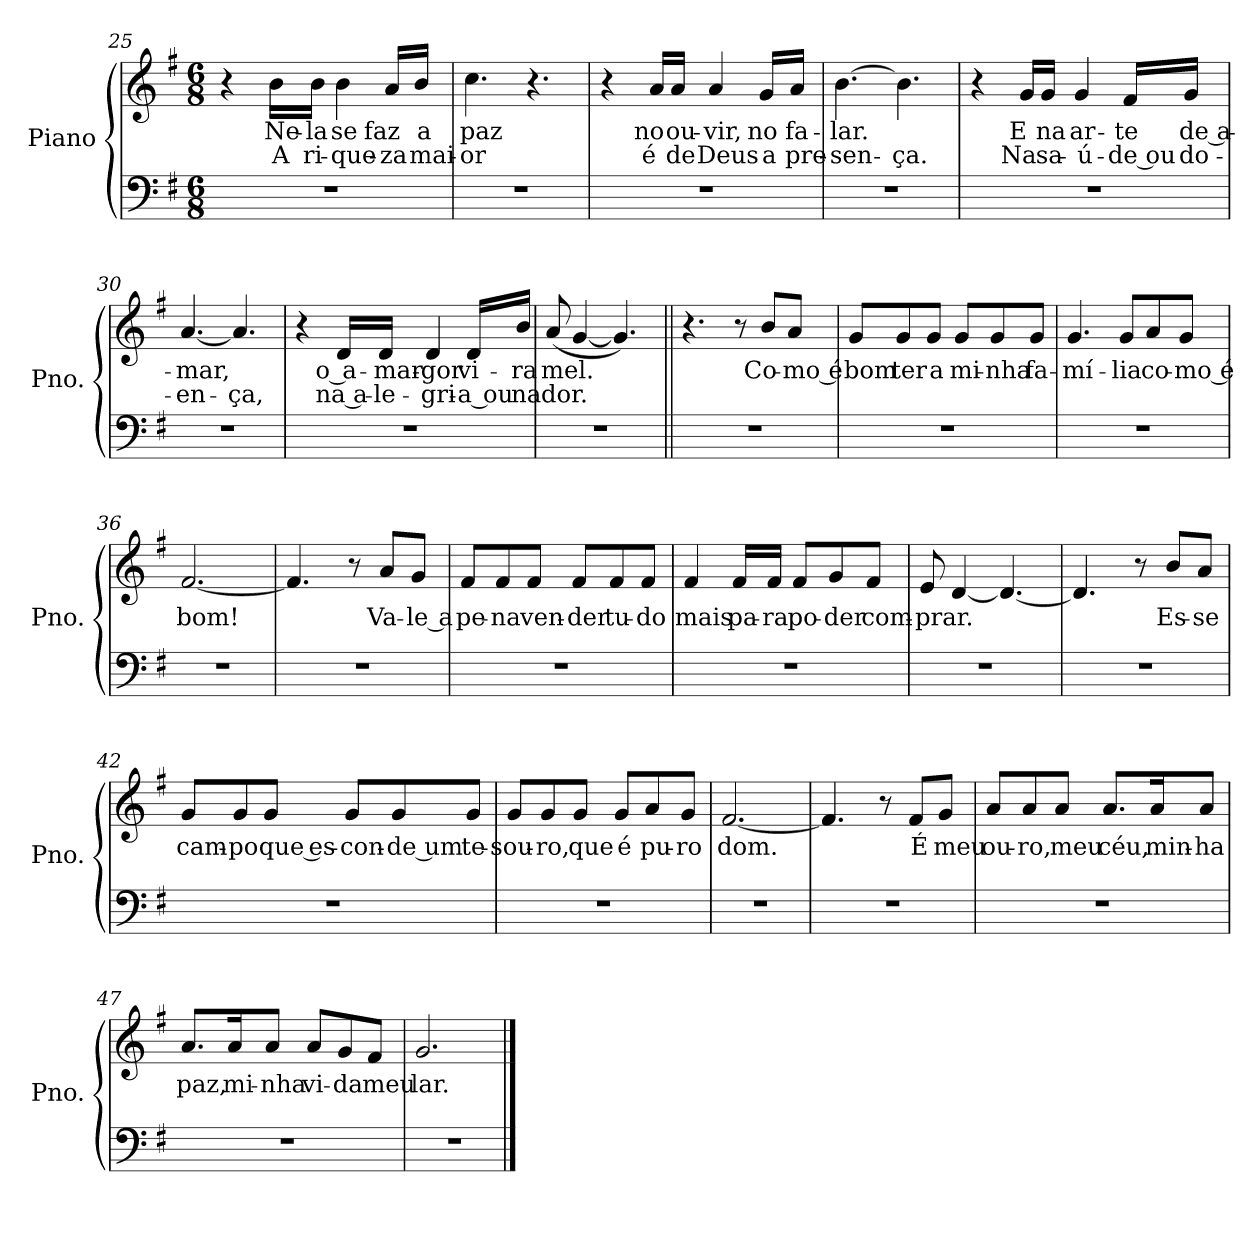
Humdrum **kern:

**kern	**kern	**text	**text
*part1	*part1	*part1	*part1
*staff2	*staff1	*staff1	*staff1
*I"Piano	*	*	*
*I'Pno.	*	*	*
!!LO:PB:g=z
*clefF4	*clefG2	*	*
*k[f#]	*k[f#]	*	*
*M6/8	*M6/8	*	*
=25	=25	=25	=25
2.r	4r	.	.
!	!	!LO:LY:b	!LO:LY:b
.	16b\LL	Ne-	A
!	!	!LO:LY:b	!LO:LY:b
.	16b\JJ	-la	ri-
!	!	!LO:LY:b	!LO:LY:b
.	4b\	se	-que-
!	!	!LO:LY:b	!LO:LY:b
.	16a/LL	faz	-za
!	!	!LO:LY:b	!LO:LY:b
.	16b/JJ	a	mai-
=26	=26	=26	=26
!	!	!LO:LY:b	!LO:LY:b
2.r	4.cc\	paz	-or
.	4.r	.	.
=27	=27	=27	=27
2.r	4r	.	.
!	!	!LO:LY:b	!LO:LY:b
.	16a/LL	no	é
!	!	!LO:LY:b	!LO:LY:b
.	16a/JJ	ou-	de
!	!	!LO:LY:b	!LO:LY:b
.	4a/	-vir,	Deus
!	!	!LO:LY:b	!LO:LY:b
.	16g/LL	no	a
!	!	!LO:LY:b	!LO:LY:b
.	16a/JJ	fa-	pre-
!!LO:LB:g=z
=28	=28	=28	=28
!	!	!LO:LY:b	!LO:LY:b
2.r	[4.b\	-lar.	-sen-
!	!	!	!LO:LY:b
.	4.b\]	.	-ça.
=29	=29	=29	=29
2.r	4r	.	.
!	!	!LO:LY:b	!LO:LY:b
.	16g/LL	E	Na
!	!	!LO:LY:b	!LO:LY:b
.	16g/JJ	na	sa-
!	!	!LO:LY:b	!LO:LY:b
.	4g/	ar-	-ú-
!	!	!LO:LY:b	!LO:LY:b
.	16f#/LL	-te	-de ou
!	!	!LO:LY:b	!LO:LY:b
.	16g/JJ	de a-	do-
=30	=30	=30	=30
!	!	!LO:LY:b	!LO:LY:b
2.r	[4.a/	-mar,	-en-
!	!	!	!LO:LY:b
.	4.a/]	.	-ça,
!!LO:LB:g=z
=31	=31	=31	=31
2.r	4r	.	.
!	!	!LO:LY:b	!LO:LY:b
.	16d/LL	o a-	na a-
!	!	!LO:LY:b	!LO:LY:b
.	16d/JJ	-mar-	-le-
!	!	!LO:LY:b	!LO:LY:b
.	4d/	-gor	-gri-
!	!	!LO:LY:b	!LO:LY:b
.	16d/LL	vi-	-a ou
!	!	!LO:LY:b	!LO:LY:b
.	16b/JJ	-ra	na
=32	=32	=32	=32
!	!	!LO:LY:b	!LO:LY:b
2.r	(8a/	mel.	dor.
.	[4g/	.	.
.	4.g/])	.	.
!!LO:LB:g=z
=33||	=33||	=33||	=33||
2.r	4.r	.	.
.	8r	.	.
!	!	!LO:LY:b	!
.	8b/L	Co-	.
!	!	!LO:LY:b	!
.	8a/J	-mo é	.
=34	=34	=34	=34
!	!	!LO:LY:b	!
2.r	8g/L	bom	.
!	!	!LO:LY:b	!
.	8g/	ter	.
!	!	!LO:LY:b	!
.	8g/J	a	.
!	!	!LO:LY:b	!
.	8g/L	mi-	.
!	!	!LO:LY:b	!
.	8g/	-nha	.
!	!	!LO:LY:b	!
.	8g/J	fa-	.
=35	=35	=35	=35
!	!	!LO:LY:b	!
2.r	4.g/	-mí-	.
!	!	!LO:LY:b	!
.	8g/L	-lia	.
!	!	!LO:LY:b	!
.	8a/	co-	.
!	!	!LO:LY:b	!
.	8g/J	-mo é	.
=36	=36	=36	=36
!	!	!LO:LY:b	!
2.r	[2.f#/	bom!	.
!!LO:LB:g=z
=37	=37	=37	=37
2.r	4.f#/]	.	.
.	8r	.	.
!	!	!LO:LY:b	!
.	8a/L	Va-	.
!	!	!LO:LY:b	!
.	8g/J	-le a	.
=38	=38	=38	=38
!	!	!LO:LY:b	!
2.r	8f#/L	pe-	.
!	!	!LO:LY:b	!
.	8f#/	-na	.
!	!	!LO:LY:b	!
.	8f#/J	ven-	.
!	!	!LO:LY:b	!
.	8f#/L	-der	.
!	!	!LO:LY:b	!
.	8f#/	tu-	.
!	!	!LO:LY:b	!
.	8f#/J	-do	.
=39	=39	=39	=39
!	!	!LO:LY:b	!
2.r	4f#/	mais	.
!	!	!LO:LY:b	!
.	16f#/LL	pa-	.
!	!	!LO:LY:b	!
.	16f#/JJ	-ra	.
!	!	!LO:LY:b	!
.	8f#/L	po-	.
!	!	!LO:LY:b	!
.	8g/	-der	.
!	!	!LO:LY:b	!
.	8f#/J	com-	.
=40	=40	=40	=40
!	!	!LO:LY:b	!
2.r	8e/	-prar.	.
.	[4d/	.	.
.	4.d/_	.	.
!!LO:LB:g=z
=41	=41	=41	=41
2.r	4.d/]	.	.
.	8r	.	.
!	!	!LO:LY:b	!
.	8b/L	Es-	.
!	!	!LO:LY:b	!
.	8a/J	-se	.
=42	=42	=42	=42
!	!	!LO:LY:b	!
2.r	8g/L	cam-	.
!	!	!LO:LY:b	!
.	8g/	-po	.
!	!	!LO:LY:b	!
.	8g/J	que es-	.
!	!	!LO:LY:b	!
.	8g/L	-con-	.
!	!	!LO:LY:b	!
.	8g/	-de um	.
!	!	!LO:LY:b	!
.	8g/J	te-	.
=43	=43	=43	=43
!	!	!LO:LY:b	!
2.r	8g/L	-sou-	.
!	!	!LO:LY:b	!
.	8g/	-ro,	.
!	!	!LO:LY:b	!
.	8g/J	que	.
!	!	!LO:LY:b	!
.	8g/L	é	.
!	!	!LO:LY:b	!
.	8a/	pu-	.
!	!	!LO:LY:b	!
.	8g/J	-ro	.
=44	=44	=44	=44
!	!	!LO:LY:b	!
2.r	[2.f#/	dom.	.
!!LO:LB:g=z
=45	=45	=45	=45
2.r	4.f#/]	.	.
.	8r	.	.
!	!	!LO:LY:b	!
.	8f#/L	É	.
!	!	!LO:LY:b	!
.	8g/J	meu	.
=46	=46	=46	=46
!	!	!LO:LY:b	!
2.r	8a/L	ou-	.
!	!	!LO:LY:b	!
.	8a/	-ro,	.
!	!	!LO:LY:b	!
.	8a/J	meu	.
!	!	!LO:LY:b	!
.	8.a/L	céu,	.
!	!	!LO:LY:b	!
.	16a/K	min-	.
!	!	!LO:LY:b	!
.	8a/J	-ha	.
=47	=47	=47	=47
!	!	!LO:LY:b	!
2.r	8.a/L	paz,	.
!	!	!LO:LY:b	!
.	16a/K	mi-	.
!	!	!LO:LY:b	!
.	8a/J	-nha	.
!	!	!LO:LY:b	!
.	8a/L	vi-	.
!	!	!LO:LY:b	!
.	8g/	-da	.
!	!	!LO:LY:b	!
.	8f#/J	meu	.
=48	=48	=48	=48
!	!	!LO:LY:b	!
2.r	2.g/	lar.	.
==	==	==	==
*-	*-	*-	*-
